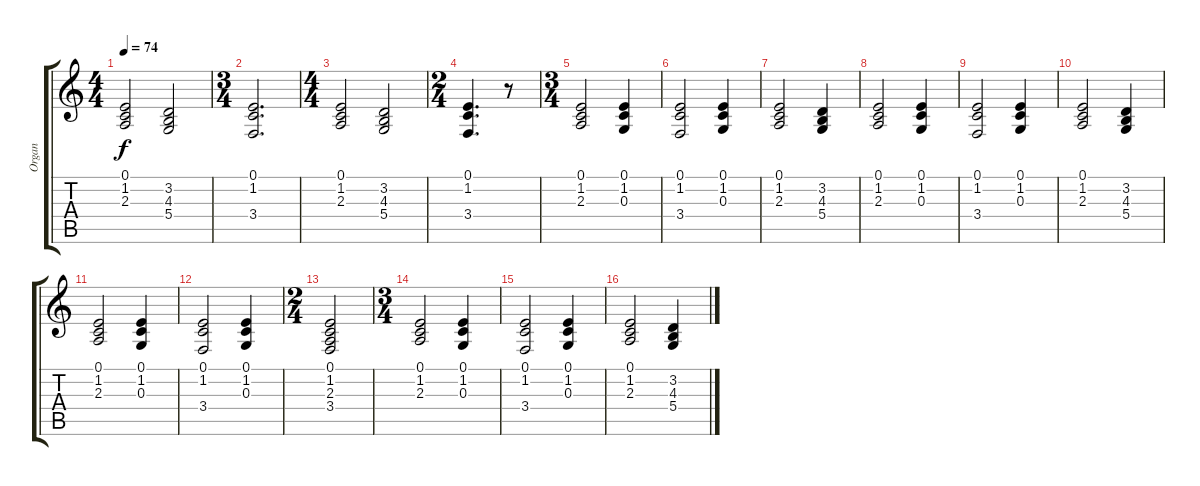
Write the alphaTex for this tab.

\track ("Organ" "Organ") {instrument percussiveorgan}
\staff {score tabs}
\tuning (E4 B3 G3 D3 A2 E2) {hide}
\ts (4 4)
\tempo 74
\clef g2
\ks c
(0.1 1.2 2.3).2{dy f} (3.2 4.3 5.4).2 |
\ts (3 4)
(0.1 1.2 3.4).2{d} |
\ts (4 4)
(0.1 1.2 2.3).2 (3.2 4.3 5.4).2 |
\ts (2 4)
(0.1 1.2 3.4).4{d} r.8 |
\ts (3 4)
(0.1 1.2 2.3).2 (0.1 1.2 0.3).4 |
(0.1 1.2 3.4).2 (0.1 1.2 0.3).4 |
(0.1 1.2 2.3).2 (3.2 4.3 5.4).4 |
(0.1 1.2 2.3).2 (0.1 1.2 0.3).4 |
(0.1 1.2 3.4).2 (0.1 1.2 0.3).4 |
(0.1 1.2 2.3).2 (3.2 4.3 5.4).4 |
(0.1 1.2 2.3).2 (0.1 1.2 0.3).4 |
(0.1 1.2 3.4).2 (0.1 1.2 0.3).4 |
\ts (2 4)
(0.1 1.2 2.3 3.4).2 |
\ts (3 4)
(0.1 1.2 2.3).2 (0.1 1.2 0.3).4 |
(0.1 1.2 3.4).2 (0.1 1.2 0.3).4 |
(0.1 1.2 2.3).2 (3.2 4.3 5.4).4
